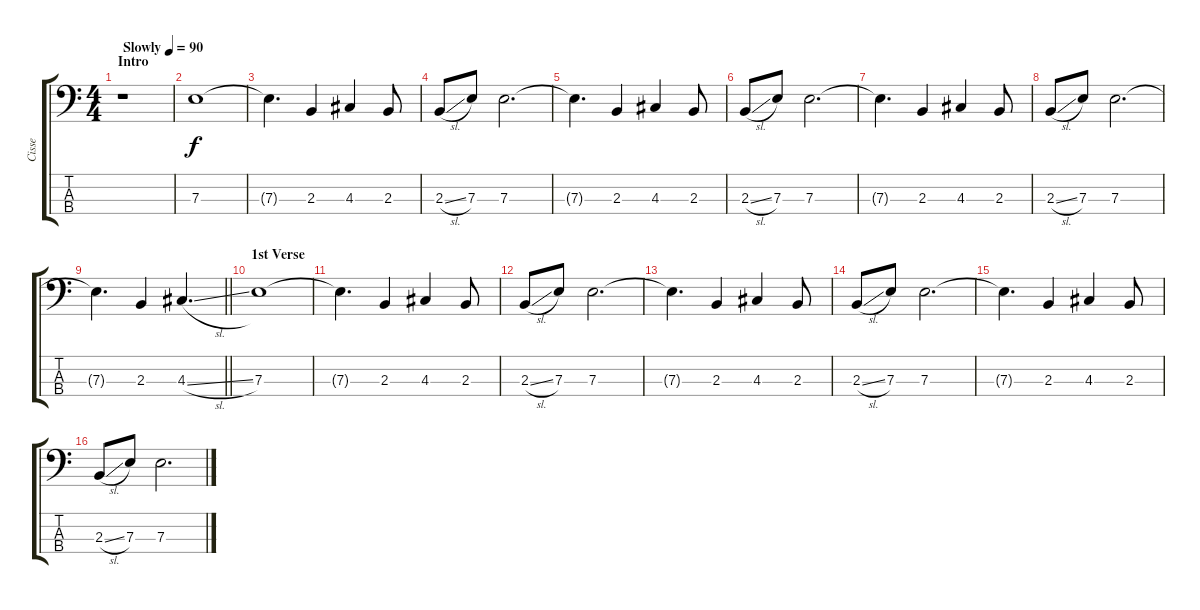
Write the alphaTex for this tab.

\track ("Cisse" "Cisse") {instrument electricbassfinger}
\staff {score tabs}
\tuning (G2 D2 A1 E1) {hide}
\ts (4 4)
\section ("" "Intro")
\tempo (90 "Slowly")
\clef f4
\ks c
r.1{dy f instrument electricbassfinger} |
7.3.1 |
7.3{t}.4{d} 2.3.4 4.3.4 2.3.8 |
2.3{sl}.8 7.3.8 7.3.2{d} |
7.3{t}.4{d} 2.3.4 4.3.4 2.3.8 |
2.3{sl}.8 7.3.8 7.3.2{d} |
7.3{t}.4{d} 2.3.4 4.3.4 2.3.8 |
2.3{sl}.8 7.3.8 7.3.2{d} |
\barLineRight lightlight
7.3{t}.4{d} 2.3.4 4.3{sl}.4{d} |
\section ("" "1st Verse")
7.3.1 |
7.3{t}.4{d} 2.3.4 4.3.4 2.3.8 |
2.3{sl}.8 7.3.8 7.3.2{d} |
7.3{t}.4{d} 2.3.4 4.3.4 2.3.8 |
2.3{sl}.8 7.3.8 7.3.2{d} |
7.3{t}.4{d} 2.3.4 4.3.4 2.3.8 |
2.3{sl}.8 7.3.8 7.3.2{d}
